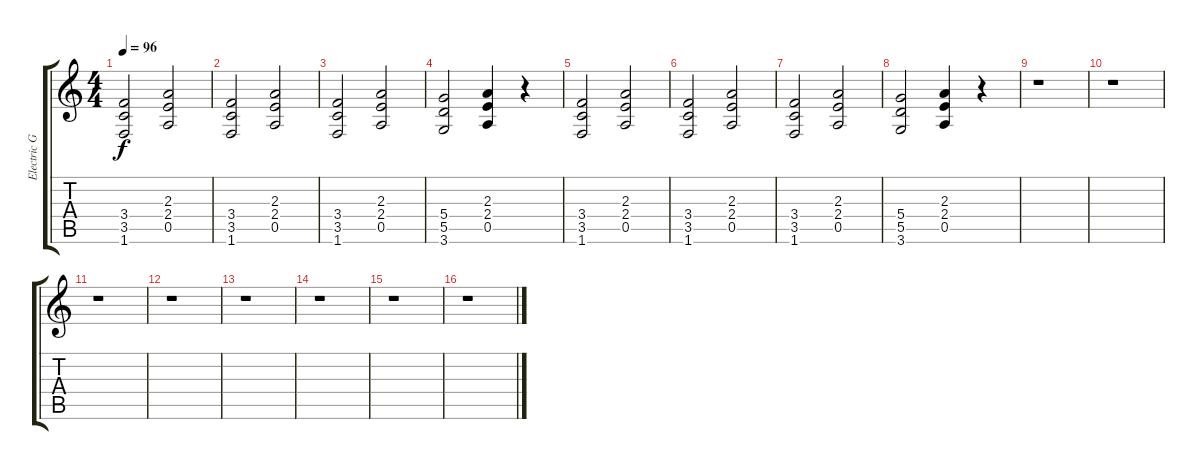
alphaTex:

\track ("Electric Guitar" "Electric G") {instrument electricguitarclean}
\staff {score tabs}
\tuning (E4 B3 G3 D3 A2 E2) {hide}
\ts (4 4)
\tempo 96
\clef g2
\ks c
(3.4 3.5 1.6).2{dy f instrument overdrivenguitar} (2.3 2.4 0.5).2 |
(3.4 3.5 1.6).2 (2.3 2.4 0.5).2 |
(3.4 3.5 1.6).2 (2.3 2.4 0.5).2 |
(5.4 5.5 3.6).2 (2.3 2.4 0.5).4 r.4 |
(3.4 3.5 1.6).2 (2.3 2.4 0.5).2 |
(3.4 3.5 1.6).2 (2.3 2.4 0.5).2 |
(3.4 3.5 1.6).2 (2.3 2.4 0.5).2 |
(5.4 5.5 3.6).2 (2.3 2.4 0.5).4 r.4 |
r.1 |
r.1 |
r.1 |
r.1 |
r.1 |
r.1 |
r.1 |
r.1
